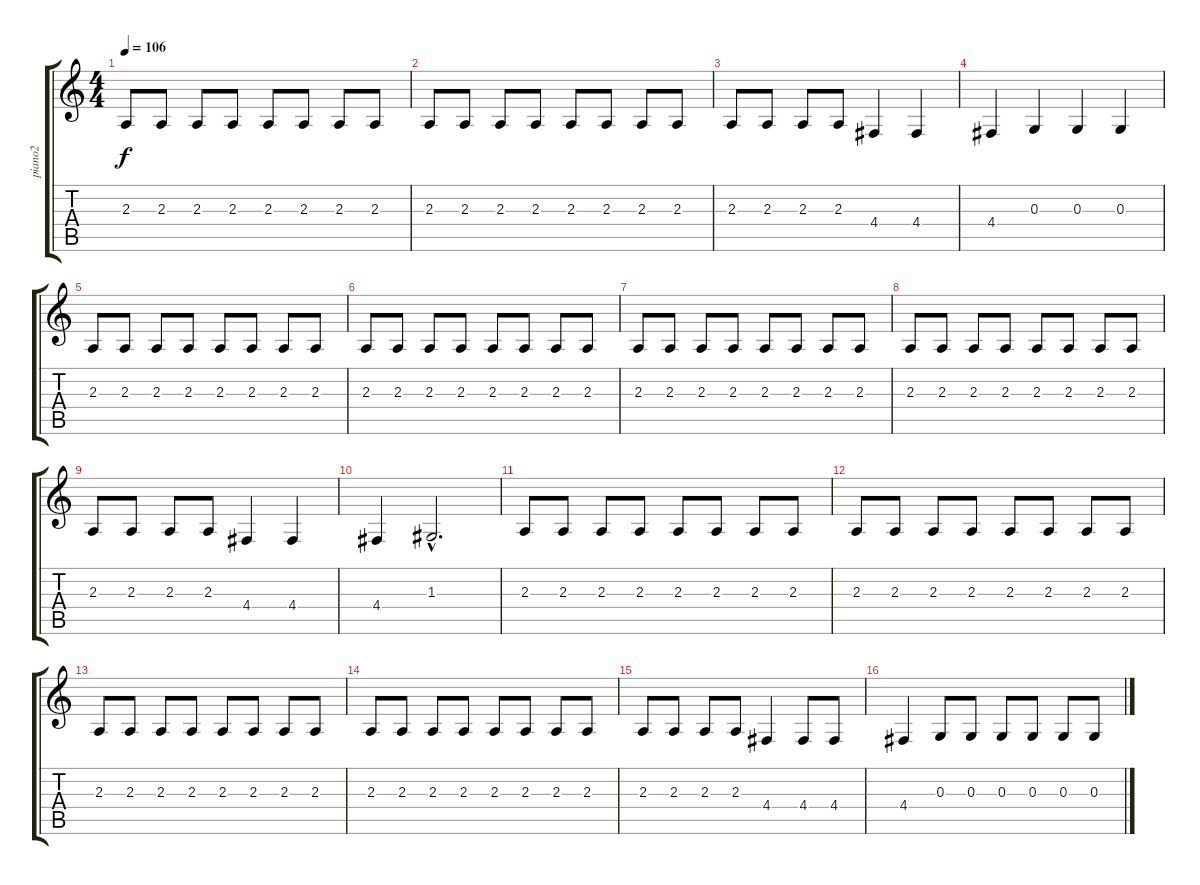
\track ("piano2" "piano2") {instrument brightacousticpiano}
\staff {score tabs}
\tuning (E4 B3 G3 D3 A2 E2) {hide}
\ts (4 4)
\tempo 106
\clef g2
\ks c
2.3.8{dy f} 2.3.8 2.3.8 2.3.8 2.3.8 2.3.8 2.3.8 2.3.8 |
2.3.8 2.3.8 2.3.8 2.3.8 2.3.8 2.3.8 2.3.8 2.3.8 |
2.3.8 2.3.8 2.3.8 2.3.8 4.4.4{volume 16} 4.4.4 |
4.4.4 0.3.4{volume 16} 0.3.4 0.3.4 |
2.3.8 2.3.8 2.3.8 2.3.8 2.3.8 2.3.8 2.3.8 2.3.8 |
2.3.8 2.3.8 2.3.8 2.3.8 2.3.8 2.3.8 2.3.8 2.3.8 |
2.3.8 2.3.8 2.3.8 2.3.8 2.3.8 2.3.8 2.3.8 2.3.8 |
2.3.8 2.3.8 2.3.8 2.3.8 2.3.8 2.3.8 2.3.8 2.3.8 |
2.3.8 2.3.8 2.3.8 2.3.8 4.4.4 4.4.4 |
4.4.4 1.3{hac}.2{d} |
2.3.8 2.3.8 2.3.8 2.3.8 2.3.8 2.3.8 2.3.8 2.3.8 |
2.3.8 2.3.8 2.3.8 2.3.8 2.3.8 2.3.8 2.3.8 2.3.8 |
2.3.8 2.3.8 2.3.8 2.3.8 2.3.8 2.3.8 2.3.8 2.3.8 |
2.3.8 2.3.8 2.3.8 2.3.8 2.3.8 2.3.8 2.3.8 2.3.8 |
2.3.8 2.3.8 2.3.8 2.3.8 4.4.4 4.4.8 4.4.8 |
4.4.4 0.3.8 0.3.8 0.3.8 0.3.8 0.3.8 0.3.8
